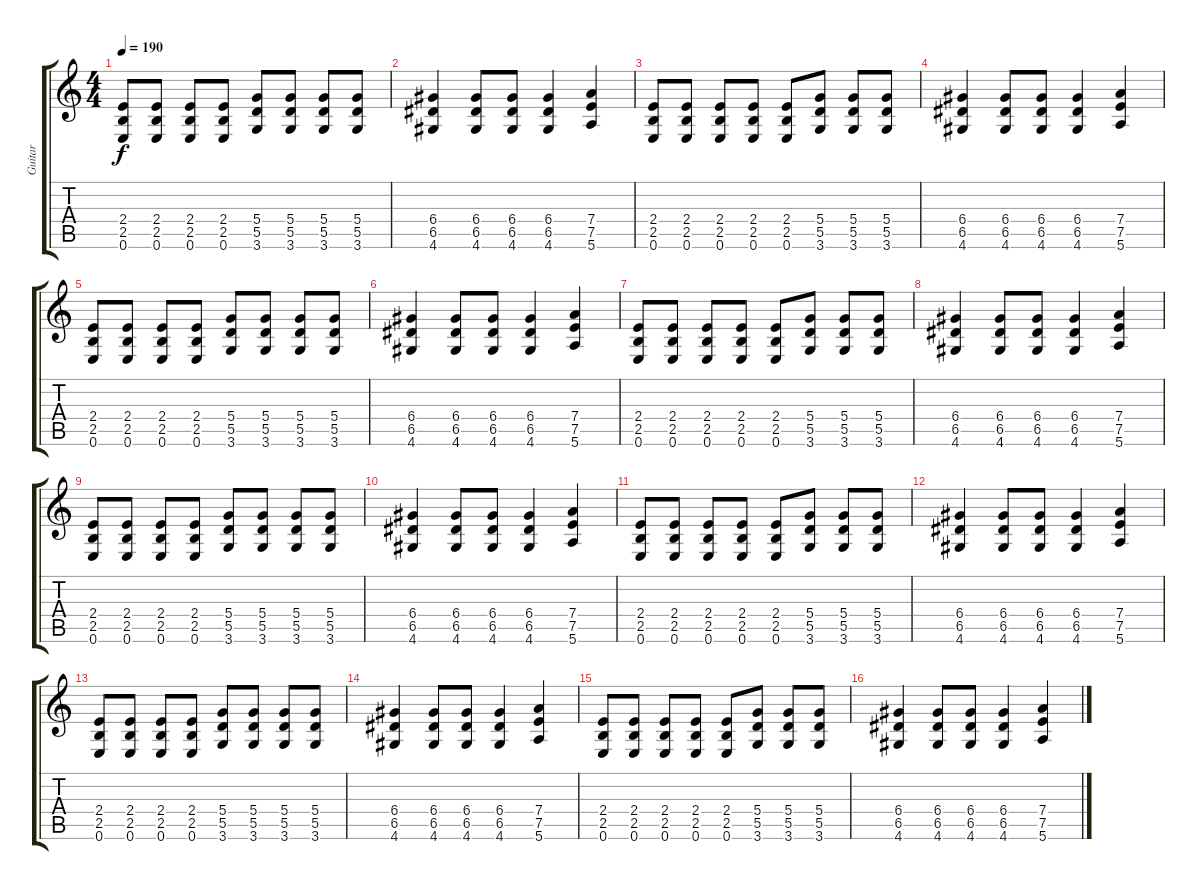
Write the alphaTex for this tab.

\track ("Guitar " "Guitar ") {instrument overdrivenguitar}
\staff {score tabs}
\tuning (E4 B3 G3 D3 A2 E2) {hide}
\ts (4 4)
\tempo 190
\clef g2
\ks c
(2.4 2.5 0.6).8{dy f} (2.4 2.5 0.6).8 (2.4 2.5 0.6).8 (2.4 2.5 0.6).8 (5.4 5.5 3.6).8 (5.4 5.5 3.6).8 (5.4 5.5 3.6).8 (5.4 5.5 3.6).8 |
(6.4 6.5 4.6).4 (6.4 6.5 4.6).8 (6.4 6.5 4.6).8 (6.4 6.5 4.6).4 (7.4 7.5 5.6).4 |
(2.4 2.5 0.6).8 (2.4 2.5 0.6).8 (2.4 2.5 0.6).8 (2.4 2.5 0.6).8 (2.4 2.5 0.6).8 (5.4 5.5 3.6).8 (5.4 5.5 3.6).8 (5.4 5.5 3.6).8 |
(6.4 6.5 4.6).4 (6.4 6.5 4.6).8 (6.4 6.5 4.6).8 (6.4 6.5 4.6).4 (7.4 7.5 5.6).4 |
(2.4 2.5 0.6).8 (2.4 2.5 0.6).8 (2.4 2.5 0.6).8 (2.4 2.5 0.6).8 (5.4 5.5 3.6).8 (5.4 5.5 3.6).8 (5.4 5.5 3.6).8 (5.4 5.5 3.6).8 |
(6.4 6.5 4.6).4 (6.4 6.5 4.6).8 (6.4 6.5 4.6).8 (6.4 6.5 4.6).4 (7.4 7.5 5.6).4 |
(2.4 2.5 0.6).8 (2.4 2.5 0.6).8 (2.4 2.5 0.6).8 (2.4 2.5 0.6).8 (2.4 2.5 0.6).8 (5.4 5.5 3.6).8 (5.4 5.5 3.6).8 (5.4 5.5 3.6).8 |
(6.4 6.5 4.6).4 (6.4 6.5 4.6).8 (6.4 6.5 4.6).8 (6.4 6.5 4.6).4 (7.4 7.5 5.6).4 |
(2.4 2.5 0.6).8 (2.4 2.5 0.6).8 (2.4 2.5 0.6).8 (2.4 2.5 0.6).8 (5.4 5.5 3.6).8 (5.4 5.5 3.6).8 (5.4 5.5 3.6).8 (5.4 5.5 3.6).8 |
(6.4 6.5 4.6).4 (6.4 6.5 4.6).8 (6.4 6.5 4.6).8 (6.4 6.5 4.6).4 (7.4 7.5 5.6).4 |
(2.4 2.5 0.6).8 (2.4 2.5 0.6).8 (2.4 2.5 0.6).8 (2.4 2.5 0.6).8 (2.4 2.5 0.6).8 (5.4 5.5 3.6).8 (5.4 5.5 3.6).8 (5.4 5.5 3.6).8 |
(6.4 6.5 4.6).4 (6.4 6.5 4.6).8 (6.4 6.5 4.6).8 (6.4 6.5 4.6).4 (7.4 7.5 5.6).4 |
(2.4 2.5 0.6).8 (2.4 2.5 0.6).8 (2.4 2.5 0.6).8 (2.4 2.5 0.6).8 (5.4 5.5 3.6).8 (5.4 5.5 3.6).8 (5.4 5.5 3.6).8 (5.4 5.5 3.6).8 |
(6.4 6.5 4.6).4 (6.4 6.5 4.6).8 (6.4 6.5 4.6).8 (6.4 6.5 4.6).4 (7.4 7.5 5.6).4 |
(2.4 2.5 0.6).8 (2.4 2.5 0.6).8 (2.4 2.5 0.6).8 (2.4 2.5 0.6).8 (2.4 2.5 0.6).8 (5.4 5.5 3.6).8 (5.4 5.5 3.6).8 (5.4 5.5 3.6).8 |
(6.4 6.5 4.6).4 (6.4 6.5 4.6).8 (6.4 6.5 4.6).8 (6.4 6.5 4.6).4 (7.4 7.5 5.6).4
